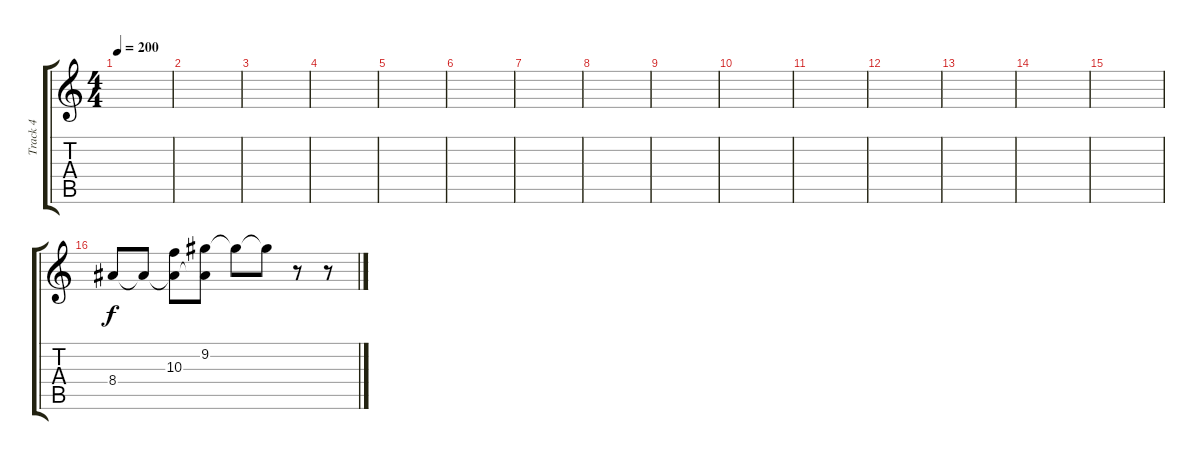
\track ("Track 4" "Track 4") {instrument distortionguitar}
\staff {score tabs}
\tuning (E4 B3 G3 D3 A2 D2) {hide}
\ts (4 4)
\tempo 200
\clef g2
\ks c
|
|
|
|
|
|
|
|
|
|
|
|
|
|
|
8.4.8 8.4{t}.8 (10.3 8.4{t}).8 (9.2 8.4{t}).8 9.2{t}.8 9.2{t}.8 r.8 r.8
